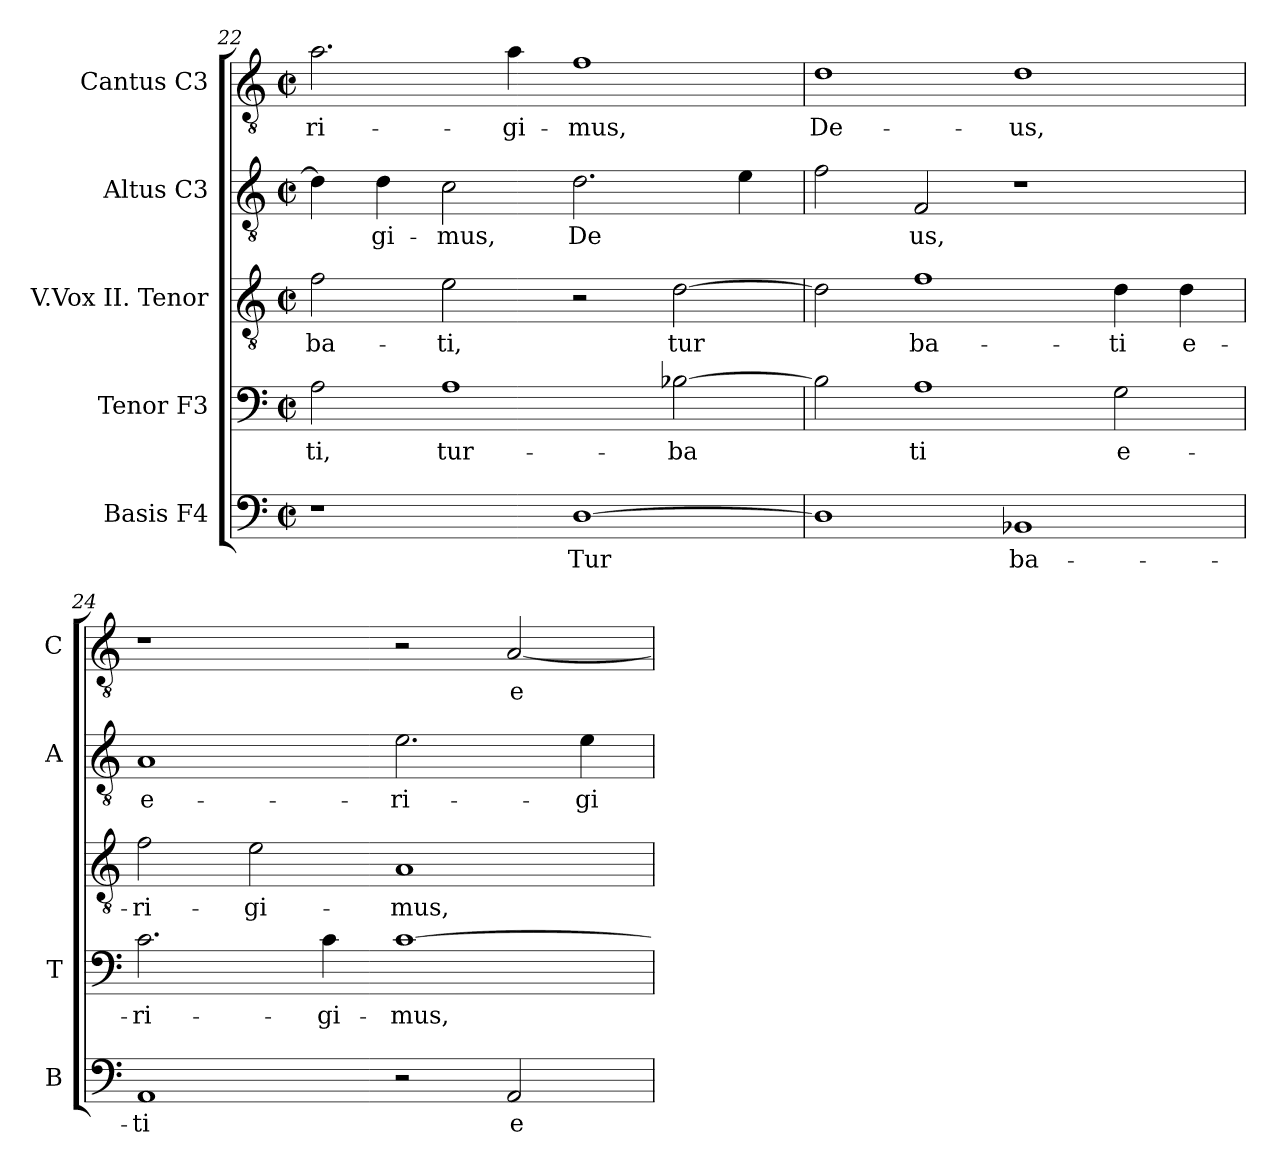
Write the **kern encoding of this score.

**kern	**text	**kern	**text	**kern	**text	**kern	**text	**kern	**text
*part5	*part5	*part4	*part4	*part3	*part3	*part2	*part2	*part1	*part1
*staff5	*staff5	*staff4	*staff4	*staff3	*staff3	*staff2	*staff2	*staff1	*staff1
*I"Basis  F4	*	*I"Tenor  F3	*	*I"V.Vox  II. Tenor	*	*I"Altus  C3	*	*I"Cantus  C3	*
*I'B	*	*I'T	*	*	*	*I'A	*	*I'C	*
!!LO:LB:g=z
*clefF4	*	*clefF4	*	*clefGv2	*	*clefGv2	*	*clefGv2	*
*k[]	*	*k[]	*	*k[]	*	*k[]	*	*k[]	*
*C:	*	*C:	*	*C:	*	*C:	*	*C:	*
*M2/2	*	*M2/2	*	*M2/2	*	*M2/2	*	*M2/2	*
*met(c|)	*	*met(c|)	*	*met(c|)	*	*met(c|)	*	*met(c|)	*
=22	=22	=22	=22	=22	=22	=22	=22	=22	=22
!	!	!	!LO:LY:b:cj	!	!LO:LY:b:rj	!	!LO:LY:b:cj	!	!LO:LY:b:cj
1r	.	2A\	-ti,	2f\	-ba-	4d\]	--	2.a\	-ri-
!	!	!	!	!	!	!	!LO:LY:b:cj	!	!
.	.	.	.	.	.	4d\	-gi-	.	.
!	!	!	!LO:LY:b:cj	!	!LO:LY:b:rj	!	!LO:LY:b:cj	!	!
.	.	1A	tur-	2e\	-ti,	2c\	-mus,	.	.
!	!	!	!	!	!	!	!	!	!LO:LY:b:cj
.	.	.	.	.	.	.	.	4a\	-gi-
!	!LO:LY:b:cj	!	!	!	!	!	!LO:LY:b:cj	!	!LO:LY:b:cj
[>1D	Tur-	.	.	2r	.	2.d\	De-	1f	-mus,
!	!	!	!LO:LY:b:cj	!	!LO:LY:b:rj	!	!	!	!
.	.	[>2B-X\	-ba-	[>2d\	tur-	.	.	.	.
!	!	!	!	!	!	!	!LO:LY:b:cj	!	!
.	.	.	.	.	.	4e\	--	.	.
=23	=23	=23	=23	=23	=23	=23	=23	=23	=23
!	!LO:LY:b:cj	!	!LO:LY:b:cj	!	!LO:LY:b:rj	!	!LO:LY:b:cj	!	!LO:LY:b:cj
1D]	--	2B-\]	--	2d\]	--	2f\	--	1d	De-
!	!	!	!LO:LY:b:cj	!	!LO:LY:b:rj	!	!LO:LY:b:cj	!	!
.	.	1A	-ti	1f	-ba-	2F/	-us,	.	.
!	!LO:LY:b:cj	!	!	!	!	!	!	!	!LO:LY:b:cj
1BB-X	-ba-	.	.	.	.	1r	.	1d	-us,
!	!	!	!LO:LY:b:cj	!	!LO:LY:b:rj	!	!	!	!
.	.	2G\	e-	4d\	-ti	.	.	.	.
!	!	!	!	!	!LO:LY:b:rj	!	!	!	!
.	.	.	.	4d\	e-	.	.	.	.
=24	=24	=24	=24	=24	=24	=24	=24	=24	=24
!	!LO:LY:b:cj	!	!LO:LY:b:cj	!	!LO:LY:b:rj	!	!LO:LY:b:cj	!	!
1AA	-ti	2.c\	-ri-	2f\	-ri-	1A	e-	1r	.
!	!	!	!	!	!LO:LY:b:rj	!	!	!	!
.	.	.	.	2e\	-gi-	.	.	.	.
!	!	!	!LO:LY:b:cj	!	!	!	!	!	!
.	.	4c\	-gi-	.	.	.	.	.	.
!	!	!	!LO:LY:b:cj	!	!LO:LY:b:rj	!	!LO:LY:b:cj	!	!
2r	.	[>1c	-mus,	1A	-mus,	2.e\	-ri-	2r	.
!	!LO:LY:b:cj	!	!	!	!	!	!	!	!LO:LY:b:cj
2AA/	e-	.	.	.	.	.	.	[<2A/	e-
!	!	!	!	!	!	!	!LO:LY:b:cj	!	!
.	.	.	.	.	.	4e\	-gi-	.	.
=	=	=	=	=	=	=	=	=	=
*-	*-	*-	*-	*-	*-	*-	*-	*-	*-
